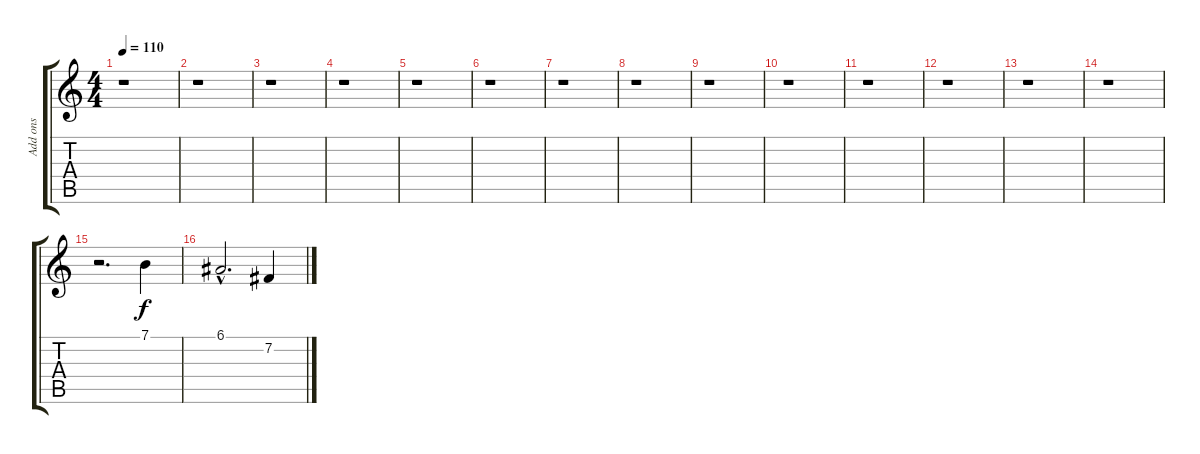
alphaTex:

\track ("Add ons" "Add ons") {instrument pad1newage}
\staff {score tabs}
\tuning (E4 B3 G3 D3 A2 E2) {hide}
\ts (4 4)
\tempo 110
\clef g2
\ks c
r.1{dy f} |
r.1 |
r.1 |
r.1 |
r.1 |
r.1 |
r.1 |
r.1 |
r.1 |
r.1 |
r.1 |
r.1 |
r.1 |
r.1 |
r.2{d} 7.1.4 |
6.1{hac}.2{d} 7.2.4
